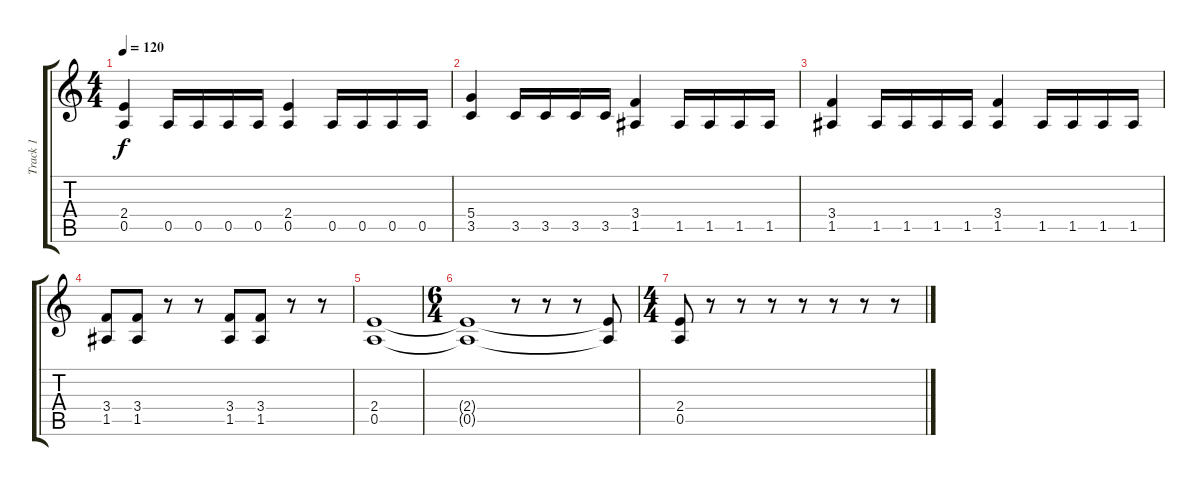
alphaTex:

\track ("Track 1" "Track 1") {instrument distortionguitar}
\staff {score tabs}
\tuning (E4 B3 G3 D3 A2 E2) {hide}
\ts (4 4)
\tempo 120
\clef g2
\ks c
(2.4 0.5).4{dy f} 0.5.16 0.5.16 0.5.16 0.5.16 (2.4 0.5).4 0.5.16 0.5.16 0.5.16 0.5.16 |
(5.4 3.5).4 3.5.16 3.5.16 3.5.16 3.5.16 (3.4 1.5).4 1.5.16 1.5.16 1.5.16 1.5.16 |
(3.4 1.5).4 1.5.16 1.5.16 1.5.16 1.5.16 (3.4 1.5).4 1.5.16 1.5.16 1.5.16 1.5.16 |
(3.4 1.5).8 (3.4 1.5).8 r.8 r.8 (3.4 1.5).8 (3.4 1.5).8 r.8 r.8 |
(2.4 0.5).1 |
\ts (6 4)
(2.4{t} 0.5{t}).1 r.8 r.8 r.8 (2.4{t} 0.5{t}).8 |
\ts (4 4)
(2.4 0.5).8 r.8 r.8 r.8 r.8 r.8 r.8 r.8
